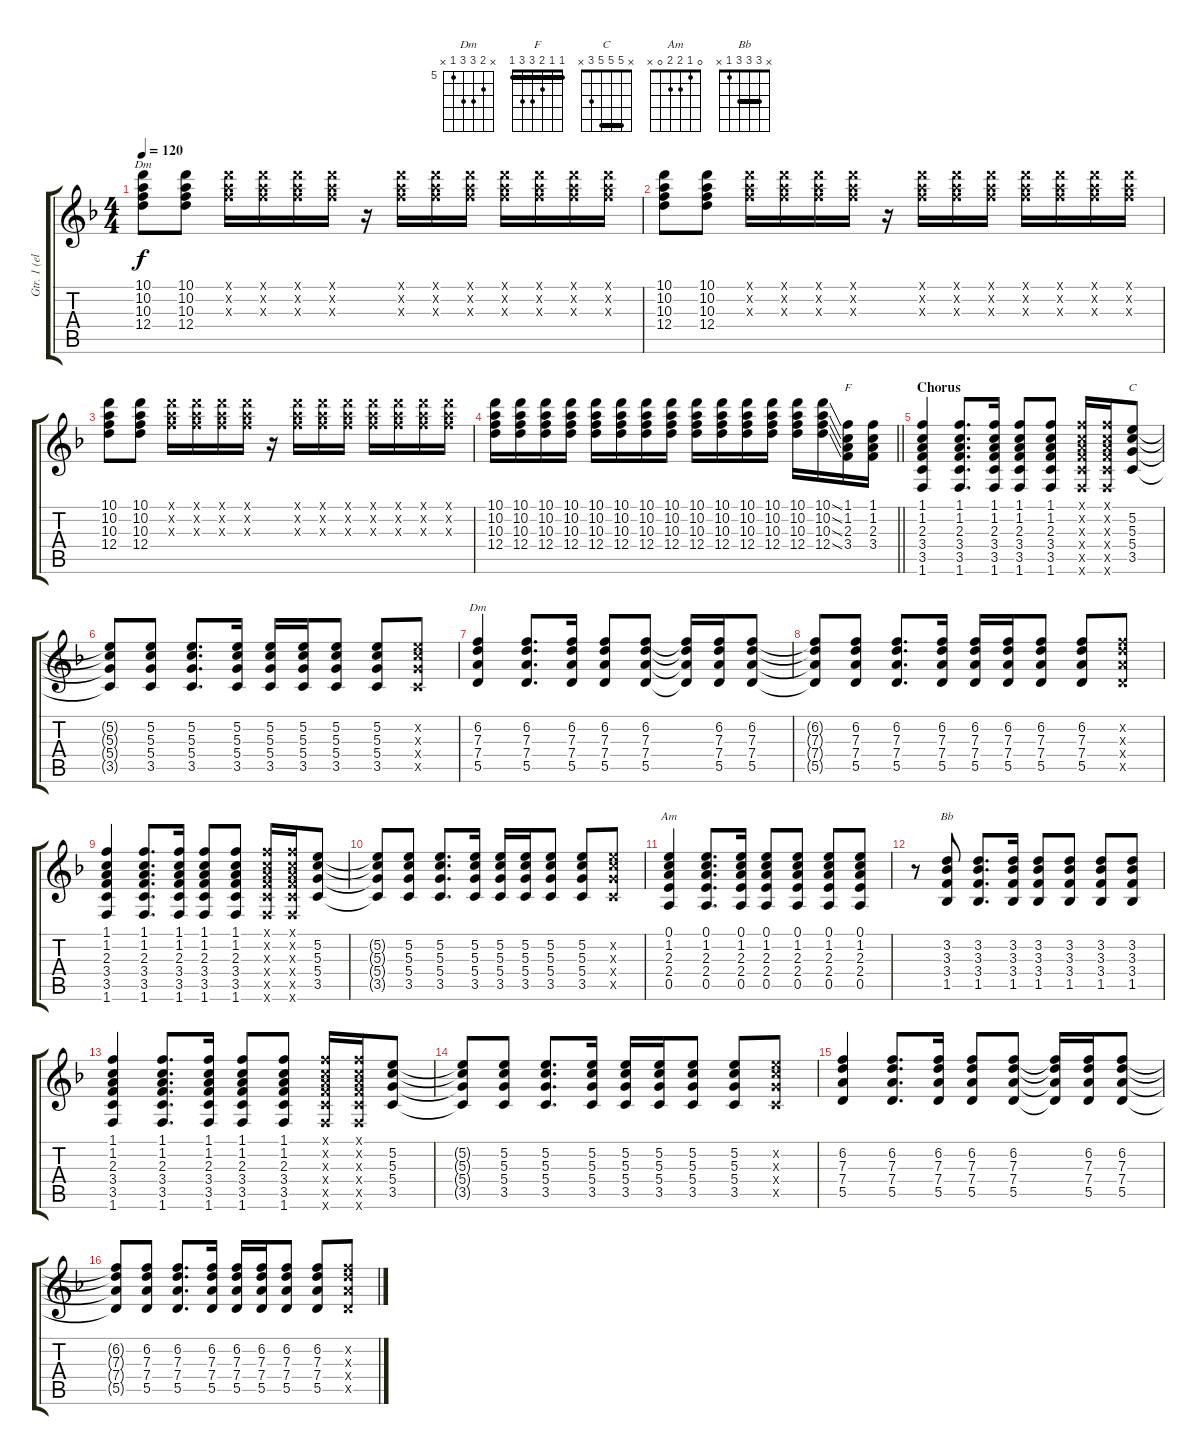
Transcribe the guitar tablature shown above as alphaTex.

\track ("Gtr. 1 (elec.)" "Gtr. 1 (el") {instrument electricguitarjazz}
\staff {score tabs}
\tuning (E4 B3 G3 D3 A2 E2) {hide}
\chord ("Dm" 10 10 10 12 x x) {firstfret 10 barre 10}
\chord ("F" 1 1 2 3 3 1) {barre 1}
\chord ("C" x 5 5 5 3 x) {barre 5}
\chord ("Dm" x 6 7 7 5 x) {firstfret 5}
\chord ("Am" 0 1 2 2 0 x)
\chord ("Bb" x 3 3 3 1 x) {barre 3}
\ts (4 4)
\tempo 120
\clef g2
\ks f
(10.1 10.2 10.3 12.4).8{ch "Dm" dy f} (10.1 10.2 10.3 12.4).8 (10.1{x} 10.2{x} 10.3{x}).16 (10.1{x} 10.2{x} 10.3{x}).16 (10.1{x} 10.2{x} 10.3{x}).16 (10.1{x} 10.2{x} 10.3{x}).16 r.16 (10.1{x} 10.2{x} 10.3{x}).16 (10.1{x} 10.2{x} 10.3{x}).16 (10.1{x} 10.2{x} 10.3{x}).16 (10.1{x} 10.2{x} 10.3{x}).16 (10.1{x} 10.2{x} 10.3{x}).16 (10.1{x} 10.2{x} 10.3{x}).16 (10.1{x} 10.2{x} 10.3{x}).16 |
(10.1 10.2 10.3 12.4).8 (10.1 10.2 10.3 12.4).8 (10.1{x} 10.2{x} 10.3{x}).16 (10.1{x} 10.2{x} 10.3{x}).16 (10.1{x} 10.2{x} 10.3{x}).16 (10.1{x} 10.2{x} 10.3{x}).16 r.16 (10.1{x} 10.2{x} 10.3{x}).16 (10.1{x} 10.2{x} 10.3{x}).16 (10.1{x} 10.2{x} 10.3{x}).16 (10.1{x} 10.2{x} 10.3{x}).16 (10.1{x} 10.2{x} 10.3{x}).16 (10.1{x} 10.2{x} 10.3{x}).16 (10.1{x} 10.2{x} 10.3{x}).16 |
(10.1 10.2 10.3 12.4).8 (10.1 10.2 10.3 12.4).8 (10.1{x} 10.2{x} 10.3{x}).16 (10.1{x} 10.2{x} 10.3{x}).16 (10.1{x} 10.2{x} 10.3{x}).16 (10.1{x} 10.2{x} 10.3{x}).16 r.16 (10.1{x} 10.2{x} 10.3{x}).16 (10.1{x} 10.2{x} 10.3{x}).16 (10.1{x} 10.2{x} 10.3{x}).16 (10.1{x} 10.2{x} 10.3{x}).16 (10.1{x} 10.2{x} 10.3{x}).16 (10.1{x} 10.2{x} 10.3{x}).16 (10.1{x} 10.2{x} 10.3{x}).16 |
\barLineRight lightlight
(10.1 10.2 10.3 12.4).16 (10.1 10.2 10.3 12.4).16 (10.1 10.2 10.3 12.4).16 (10.1 10.2 10.3 12.4).16 (10.1 10.2 10.3 12.4).16 (10.1 10.2 10.3 12.4).16 (10.1 10.2 10.3 12.4).16 (10.1 10.2 10.3 12.4).16 (10.1 10.2 10.3 12.4).16 (10.1 10.2 10.3 12.4).16 (10.1 10.2 10.3 12.4).16 (10.1 10.2 10.3 12.4).16 (10.1 10.2 10.3 12.4).16 (10.1{ss} 10.2{ss} 10.3{ss} 12.4{ss}).16 (1.1 1.2 2.3 3.4).16{ch "F"} (1.1 1.2 2.3 3.4).16 |
\section ("" "Chorus")
(1.1 1.2 2.3 3.4 3.5 1.6).4 (1.1 1.2 2.3 3.4 3.5 1.6).8{d} (1.1 1.2 2.3 3.4 3.5 1.6).16 (1.1 1.2 2.3 3.4 3.5 1.6).8 (1.1 1.2 2.3 3.4 3.5 1.6).8 (1.1{x} 1.2{x} 2.3{x} 3.4{x} 3.5{x} 1.6{x}).16 (1.1{x} 1.2{x} 2.3{x} 3.4{x} 3.5{x} 1.6{x}).16 (5.2 5.3 5.4 3.5).8{ch "C"} |
(5.2{t} 5.3{t} 5.4{t} 3.5{t}).8 (5.2 5.3 5.4 3.5).8 (5.2 5.3 5.4 3.5).8{d} (5.2 5.3 5.4 3.5).16 (5.2 5.3 5.4 3.5).16 (5.2 5.3 5.4 3.5).16 (5.2 5.3 5.4 3.5).8 (5.2 5.3 5.4 3.5).8 (5.2{x} 5.3{x} 5.4{x} 3.5{x}).8 |
(6.2 7.3 7.4 5.5).4{ch "Dm"} (6.2 7.3 7.4 5.5).8{d} (6.2 7.3 7.4 5.5).16 (6.2 7.3 7.4 5.5).8 (6.2 7.3 7.4 5.5).8 (6.2{t} 7.3{t} 7.4{t} 5.5{t}).16 (6.2 7.3 7.4 5.5).16 (6.2 7.3 7.4 5.5).8 |
(6.2{t} 7.3{t} 7.4{t} 5.5{t}).8 (6.2 7.3 7.4 5.5).8 (6.2 7.3 7.4 5.5).8{d} (6.2 7.3 7.4 5.5).16 (6.2 7.3 7.4 5.5).16 (6.2 7.3 7.4 5.5).16 (6.2 7.3 7.4 5.5).8 (6.2 7.3 7.4 5.5).8 (6.2{x} 7.3{x} 7.4{x} 5.5{x}).8 |
(1.1 1.2 2.3 3.4 3.5 1.6).4 (1.1 1.2 2.3 3.4 3.5 1.6).8{d} (1.1 1.2 2.3 3.4 3.5 1.6).16 (1.1 1.2 2.3 3.4 3.5 1.6).8 (1.1 1.2 2.3 3.4 3.5 1.6).8 (1.1{x} 1.2{x} 2.3{x} 3.4{x} 3.5{x} 1.6{x}).16 (1.1{x} 1.2{x} 2.3{x} 3.4{x} 3.5{x} 1.6{x}).16 (5.2 5.3 5.4 3.5).8 |
(5.2{t} 5.3{t} 5.4{t} 3.5{t}).8 (5.2 5.3 5.4 3.5).8 (5.2 5.3 5.4 3.5).8{d} (5.2 5.3 5.4 3.5).16 (5.2 5.3 5.4 3.5).16 (5.2 5.3 5.4 3.5).16 (5.2 5.3 5.4 3.5).8 (5.2 5.3 5.4 3.5).8 (5.2{x} 5.3{x} 5.4{x} 3.5{x}).8 |
(0.1 1.2 2.3 2.4 0.5).4{ch "Am"} (0.1 1.2 2.3 2.4 0.5).8{d} (0.1 1.2 2.3 2.4 0.5).16 (0.1 1.2 2.3 2.4 0.5).8 (0.1 1.2 2.3 2.4 0.5).8 (0.1 1.2 2.3 2.4 0.5).8 (0.1 1.2 2.3 2.4 0.5).8 |
r.8 (3.2 3.3 3.4 1.5).8{ch "Bb"} (3.2 3.3 3.4 1.5).8{d} (3.2 3.3 3.4 1.5).16 (3.2 3.3 3.4 1.5).8 (3.2 3.3 3.4 1.5).8 (3.2 3.3 3.4 1.5).8 (3.2 3.3 3.4 1.5).8 |
(1.1 1.2 2.3 3.4 3.5 1.6).4 (1.1 1.2 2.3 3.4 3.5 1.6).8{d} (1.1 1.2 2.3 3.4 3.5 1.6).16 (1.1 1.2 2.3 3.4 3.5 1.6).8 (1.1 1.2 2.3 3.4 3.5 1.6).8 (1.1{x} 1.2{x} 2.3{x} 3.4{x} 3.5{x} 1.6{x}).16 (1.1{x} 1.2{x} 2.3{x} 3.4{x} 3.5{x} 1.6{x}).16 (5.2 5.3 5.4 3.5).8 |
(5.2{t} 5.3{t} 5.4{t} 3.5{t}).8 (5.2 5.3 5.4 3.5).8 (5.2 5.3 5.4 3.5).8{d} (5.2 5.3 5.4 3.5).16 (5.2 5.3 5.4 3.5).16 (5.2 5.3 5.4 3.5).16 (5.2 5.3 5.4 3.5).8 (5.2 5.3 5.4 3.5).8 (5.2{x} 5.3{x} 5.4{x} 3.5{x}).8 |
(6.2 7.3 7.4 5.5).4 (6.2 7.3 7.4 5.5).8{d} (6.2 7.3 7.4 5.5).16 (6.2 7.3 7.4 5.5).8 (6.2 7.3 7.4 5.5).8 (6.2{t} 7.3{t} 7.4{t} 5.5{t}).16 (6.2 7.3 7.4 5.5).16 (6.2 7.3 7.4 5.5).8 |
(6.2{t} 7.3{t} 7.4{t} 5.5{t}).8 (6.2 7.3 7.4 5.5).8 (6.2 7.3 7.4 5.5).8{d} (6.2 7.3 7.4 5.5).16 (6.2 7.3 7.4 5.5).16 (6.2 7.3 7.4 5.5).16 (6.2 7.3 7.4 5.5).8 (6.2 7.3 7.4 5.5).8 (6.2{x} 7.3{x} 7.4{x} 5.5{x}).8
